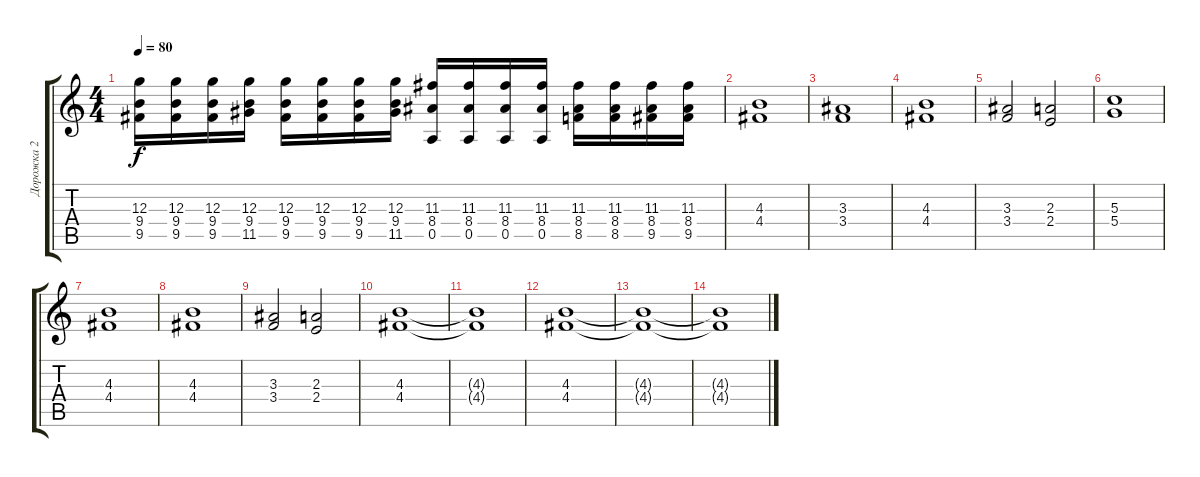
\track ("Дорожка 2" "Дорожка 2") {instrument overdrivenguitar}
\staff {score tabs}
\tuning (E4 B3 G3 D3 A2 E2) {hide}
\ts (4 4)
\tempo 80
\clef g2
\ks c
(12.3 9.4 9.5).16{dy f} (12.3 9.4 9.5).16 (12.3 9.4 9.5).16 (12.3 9.4 11.5).16 (12.3 9.4 9.5).16 (12.3 9.4 9.5).16 (12.3 9.4 9.5).16 (12.3 9.4 11.5).16 (11.3 8.4 0.5).16 (11.3 8.4 0.5).16 (11.3 8.4 0.5).16 (11.3 8.4 0.5).16 (11.3 8.4 8.5).16 (11.3 8.4 8.5).16 (11.3 8.4 9.5).16 (11.3 8.4 9.5).16 |
(4.3 4.4).1 |
(3.3 3.4).1 |
(4.3 4.4).1 |
(3.3 3.4).2 (2.3 2.4).2 |
(5.3 5.4).1 |
(4.3 4.4).1 |
(4.3 4.4).1 |
(3.3 3.4).2 (2.3 2.4).2 |
(4.3 4.4).1 |
(4.3{t} 4.4{t}).1 |
(4.3 4.4).1 |
(4.3{t} 4.4{t}).1 |
(4.3{t} 4.4{t}).1
